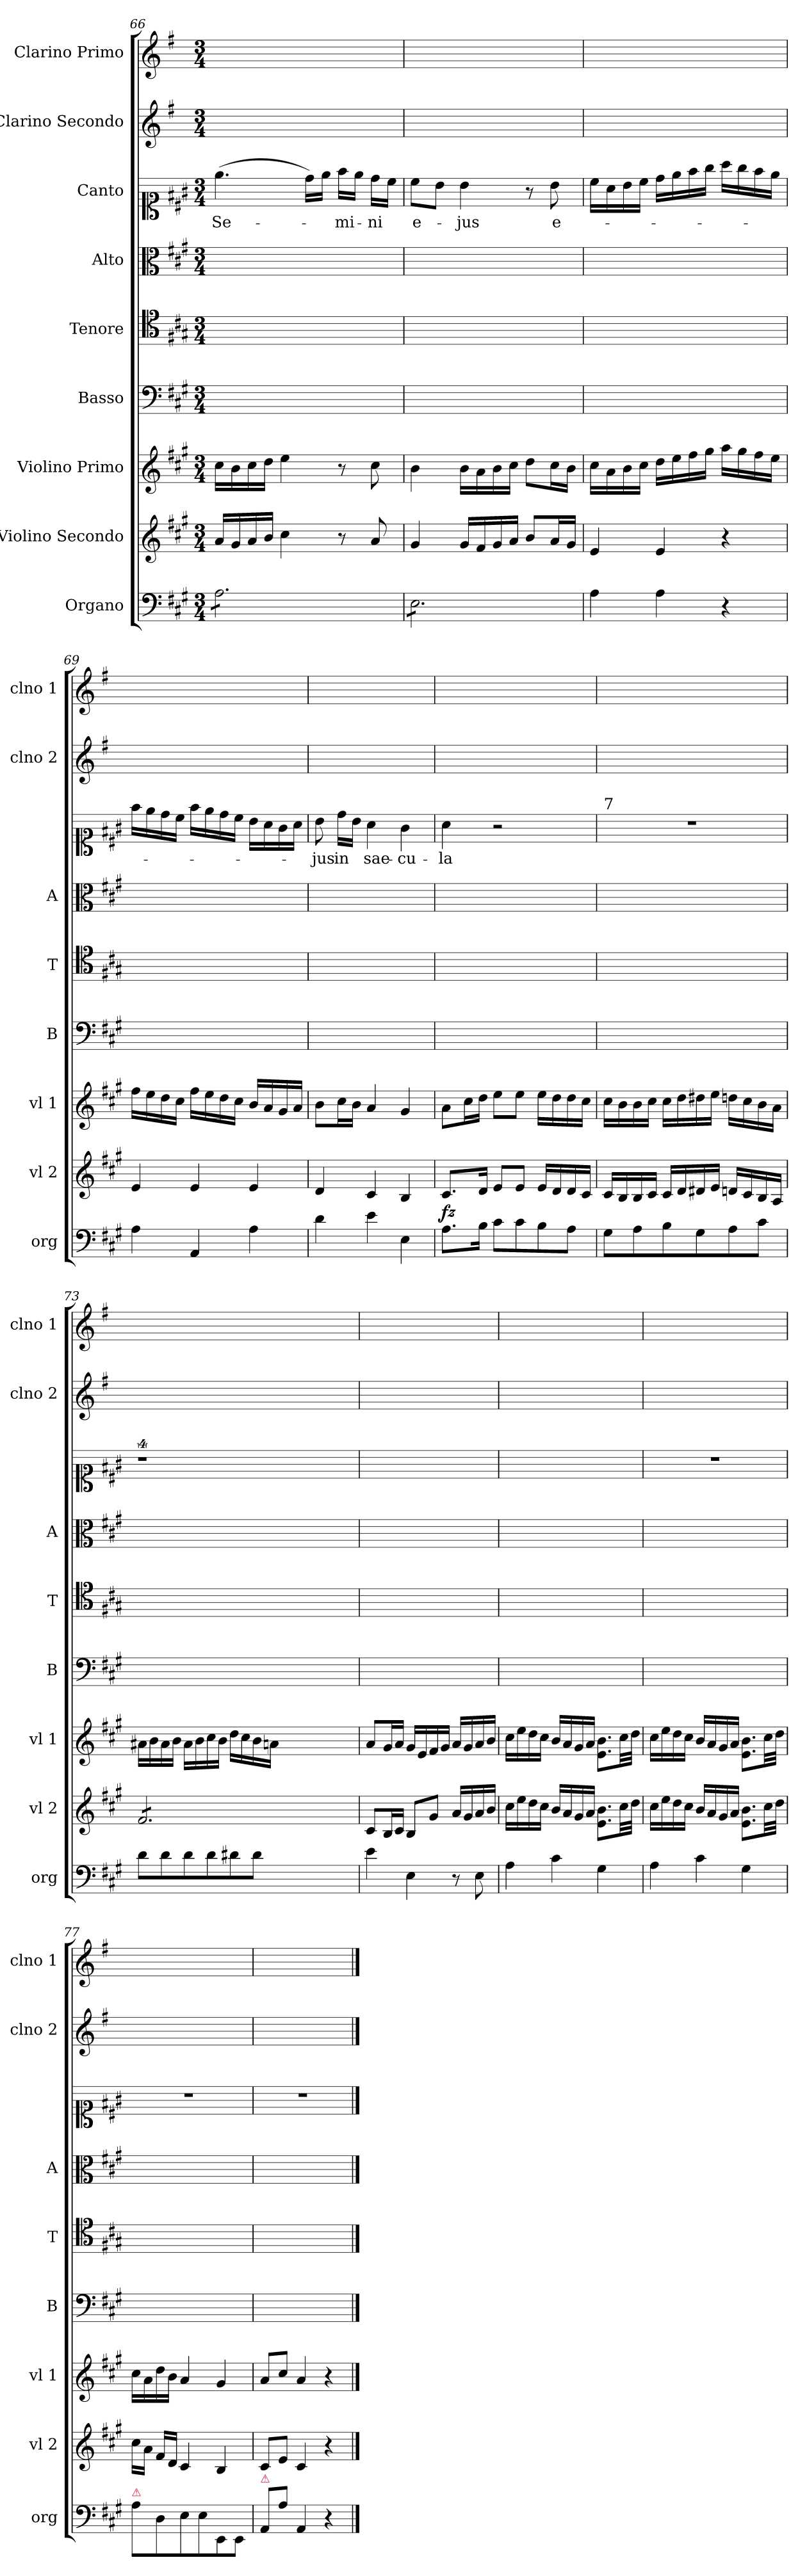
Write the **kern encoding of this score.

**kern	**dynam	**kern	**dynam	**kern	**dynam	**kern	**kern	**kern	**kern	**text	**kern	**kern
*part9	*part9	*part8	*part8	*part7	*part7	*part6	*part5	*part4	*part3	*part3	*part2	*part1
*staff9	*staff9	*staff8	*staff8	*staff7	*staff7	*staff6	*staff5	*staff4	*staff3	*staff3	*staff2	*staff1
*I"Organo	*	*I"Violino Secondo	*	*I"Violino Primo	*	*I"Basso	*I"Tenore	*I"Alto	*I"Canto	*	*I"Clarino Secondo	*I"Clarino Primo
*I'org	*	*I'vl 2	*	*I'vl 1	*	*I'B	*I'T	*I'A	*	*	*I'clno 2	*I'clno 1
*clefF4	*	*clefG2	*	*clefG2	*	*clefF4	*clefC4	*clefC3	*clefC1	*	*clefG2	*clefG2
*	*	*	*	*	*	*	*	*	*	*	*ITrd-1c-2	*ITrd-1c-2
*k[f#c#g#]	*	*k[f#c#g#]	*	*k[f#c#g#]	*	*k[f#c#g#]	*k[f#c#g#]	*k[f#c#g#]	*k[f#c#g#]	*	*k[f#c#g#]	*k[f#c#g#]
*A:	*	*A:	*	*A:	*	*A:	*A:	*A:	*A:	*	*A:	*A:
*M3/4	*	*M3/4	*	*M3/4	*	*M3/4	*M3/4	*M3/4	*M3/4	*	*M3/4	*M3/4
=66	=66	=66	=66	=66	=66	=66	=66	=66	=66	=66	=66	=66
*tremolo	*	*	*	*	*	*	*	*	*	*	*	*
8A\L	.	16a/LL	.	16cc#\LL	.	2.ryy	2.ryy	2.ryy	(4.ee\	Se-	2.ryy	2.ryy
.	.	16g#/	.	16b\	.	.	.	.	.	.	.	.
8A\	.	16a/	.	16cc#\	.	.	.	.	.	.	.	.
.	.	16b/JJ	.	16dd\JJ	.	.	.	.	.	.	.	.
8A\	.	4cc#\	.	4ee\	.	.	.	.	.	.	.	.
8A\	.	.	.	.	.	.	.	.	16dd\LL)	.	.	.
.	.	.	.	.	.	.	.	.	16ee\JJ	.	.	.
8A\	.	8r	.	8r	.	.	.	.	16ff#\LL	-mi-	.	.
.	.	.	.	.	.	.	.	.	16ee\JJ	.	.	.
8A\J	.	8a/	.	8cc#\	.	.	.	.	16dd\LL	-ni	.	.
.	.	.	.	.	.	.	.	.	16cc#\JJ	.	.	.
=67	=67	=67	=67	=67	=67	=67	=67	=67	=67	=67	=67	=67
8E\L	.	4g#/	.	4b\	.	2.ryy	2.ryy	2.ryy	8cc#\L	e-	2.ryy	2.ryy
8E\	.	.	.	.	.	.	.	.	8b\J	.	.	.
8E\	.	16g#/LL	.	16b\LL	.	.	.	.	4b\	-jus	.	.
.	.	16f#/	.	16a\	.	.	.	.	.	.	.	.
8E\	.	16g#/	.	16b\	.	.	.	.	.	.	.	.
.	.	16a/JJ	.	16cc#\JJ	.	.	.	.	.	.	.	.
8E\	.	8b/L	.	8dd\L	.	.	.	.	8r	.	.	.
8E\J	.	16a/L	.	16cc#\L	.	.	.	.	8b\	e-	.	.
*Xtremolo	*	*	*	*	*	*	*	*	*	*	*	*
.	.	16g#/JJ	.	16b\JJ	.	.	.	.	.	.	.	.
=68	=68	=68	=68	=68	=68	=68	=68	=68	=68	=68	=68	=68
4A\	.	4e/	.	16cc#\LL	.	2.ryy	2.ryy	2.ryy	16cc#\LL	.	2.ryy	2.ryy
.	.	.	.	16a\	.	.	.	.	16a\	.	.	.
.	.	.	.	16b\	.	.	.	.	16b\	.	.	.
.	.	.	.	16cc#\JJ	.	.	.	.	16cc#\JJ	.	.	.
4A\	.	4e/	.	16dd\LL	.	.	.	.	16dd\LL	.	.	.
.	.	.	.	16ee\	.	.	.	.	16ee\	.	.	.
.	.	.	.	16ff#\	.	.	.	.	16ff#\	.	.	.
.	.	.	.	16gg#\JJ	.	.	.	.	16gg#\JJ	.	.	.
4r	.	4r	.	16aa\LL	.	.	.	.	16aa\LL	.	.	.
.	.	.	.	16gg#\	.	.	.	.	16gg#\	.	.	.
.	.	.	.	16ff#\	.	.	.	.	16ff#\	.	.	.
.	.	.	.	16ee\JJ	.	.	.	.	16ee\JJ	.	.	.
=69	=69	=69	=69	=69	=69	=69	=69	=69	=69	=69	=69	=69
4A\	.	4e/	.	16ff#\LL	.	2.ryy	2.ryy	2.ryy	16ff#\LL	.	2.ryy	2.ryy
.	.	.	.	16ee\	.	.	.	.	16ee\	.	.	.
.	.	.	.	16dd\	.	.	.	.	16dd\	.	.	.
.	.	.	.	16cc#\JJ	.	.	.	.	16cc#\JJ	.	.	.
4AA/	.	4e/	.	16ff#\LL	.	.	.	.	16ff#\LL	.	.	.
.	.	.	.	16ee\	.	.	.	.	16ee\	.	.	.
.	.	.	.	16dd\	.	.	.	.	16dd\	.	.	.
.	.	.	.	16cc#\JJ	.	.	.	.	16cc#\JJ	.	.	.
4A\	.	4e/	.	16b/LL	.	.	.	.	16b\LL	.	.	.
.	.	.	.	16a/	.	.	.	.	16a\	.	.	.
.	.	.	.	16g#/	.	.	.	.	16g#\	.	.	.
.	.	.	.	16a/JJ	.	.	.	.	16a\JJ	.	.	.
=70	=70	=70	=70	=70	=70	=70	=70	=70	=70	=70	=70	=70
4d\	.	4d/	.	8b\L	.	2.ryy	2.ryy	2.ryy	8b\	-jus	2.ryy	2.ryy
.	.	.	.	16cc#\L	.	.	.	.	16dd\LL	in	.	.
.	.	.	.	16b\JJ	.	.	.	.	16b\JJ	.	.	.
4e\	.	4c#/	.	4a/	.	.	.	.	4a\	sae-	.	.
4E\	.	4B/	.	4g#/	.	.	.	.	4g#\	-cu-	.	.
=71	=71	=71	=71	=71	=71	=71	=71	=71	=71	=71	=71	=71
!	!LO:DY:a	!	!LO:DY:a:rj	!	!LO:DY:a	!	!	!	!	!	!	!
8.A\L	fz	8.c#/L	for&colon;	8a\L	for&colon;	2.ryy	2.ryy	2.ryy	4a\	-la	2.ryy	2.ryy
.	.	.	.	16cc#\L	.	.	.	.	.	.	.	.
16B\Jk	.	16d/Jk	.	16dd\JJ	.	.	.	.	.	.	.	.
8c#\L	.	8e/L	.	8ee\L	.	.	.	.	2r	.	.	.
8c#\	.	8e/J	.	8ee\J	.	.	.	.	.	.	.	.
8B\	.	16e/LL	.	16ee\LL	.	.	.	.	.	.	.	.
.	.	16d/	.	16dd\	.	.	.	.	.	.	.	.
8A\J	.	16d/	.	16dd\	.	.	.	.	.	.	.	.
.	.	16c#/JJ	.	16cc#\JJ	.	.	.	.	.	.	.	.
=72	=72	=72	=72	=72	=72	=72	=72	=72	=72	=72	=72	=72
!	!	!	!	!	!	!	!	!	!LO:TX:a:t=7	!	!	!
8G#\L	.	16c#/LL	.	16cc#\LL	.	2.ryy	2.ryy	2.ryy	2.r	.	2.ryy	2.ryy
.	.	16B/	.	16b\	.	.	.	.	.	.	.	.
8A\	.	16B/	.	16b\	.	.	.	.	.	.	.	.
.	.	16c#/JJ	.	16cc#\JJ	.	.	.	.	.	.	.	.
8B\	.	16c#/LL	.	16cc#\LL	.	.	.	.	.	.	.	.
.	.	16d/	.	16dd\	.	.	.	.	.	.	.	.
8G#\	.	16d#X/	.	16dd#X\	.	.	.	.	.	.	.	.
.	.	16e/JJ	.	16ee\JJ	.	.	.	.	.	.	.	.
8A\	.	16dn/LL	.	16ddn\LL	.	.	.	.	.	.	.	.
.	.	16c#/	.	16cc#\	.	.	.	.	.	.	.	.
8c#\J	.	16B/	.	16b\	.	.	.	.	.	.	.	.
.	.	16A/JJ	.	16a\JJ	.	.	.	.	.	.	.	.
=73	=73	=73	=73	=73	=73	=73	=73	=73	=73	=73	=73	=73
*	*	*tremolo	*	*	*	*	*	*	*	*	*	*
8d\L	.	8f#/L	.	16a#X\LL	.	2.ryy	2.ryy	2.ryy	4%9r	.	2.ryy	2.ryy
.	.	.	.	16b\	.	.	.	.	.	.	.	.
8d\	.	8f#/	.	16a#\	.	.	.	.	.	.	.	.
.	.	.	.	16b\JJ	.	.	.	.	.	.	.	.
8d\	.	8f#/	.	16a#\LL	.	.	.	.	.	.	.	.
.	.	.	.	16b\	.	.	.	.	.	.	.	.
8d\	.	8f#/	.	16cc#\	.	.	.	.	.	.	.	.
.	.	.	.	16b\JJ	.	.	.	.	.	.	.	.
8d#X\	.	8f#/	.	16dd\LL	.	.	.	.	.	.	.	.
.	.	.	.	16cc#\	.	.	.	.	.	.	.	.
8d#\J	.	8f#/J	.	16b\	.	.	.	.	.	.	.	.
*	*	*Xtremolo	*	*	*	*	*	*	*	*	*	*
.	.	.	.	16an\JJ	.	.	.	.	.	.	.	.
1.ryy	.	1.ryy	.	1.ryy	.	1.ryy	1.ryy	1.ryy	.	.	1.ryy	1.ryy
=74	=74	=74	=74	=74	=74	=74	=74	=74	=74	=74	=74	=74
4e\	.	8c#/L	.	8a/L	.	2.ryy	2.ryy	2.ryy	2.ryy	.	2.ryy	2.ryy
.	.	16B/L	.	16g#/L	.	.	.	.	.	.	.	.
.	.	16c#/JJ	.	16a/JJ	.	.	.	.	.	.	.	.
4E\	.	8B/L	.	16g#/LL	.	.	.	.	.	.	.	.
.	.	.	.	16e/	.	.	.	.	.	.	.	.
.	.	8g#/J	.	16f#/	.	.	.	.	.	.	.	.
.	.	.	.	16g#/JJ	.	.	.	.	.	.	.	.
8r	.	16a/LL	.	16a/LL	.	.	.	.	.	.	.	.
.	.	16g#/	.	16g#/	.	.	.	.	.	.	.	.
8E\	.	16a/	.	16a/	.	.	.	.	.	.	.	.
.	.	16b/JJ	.	16b/JJ	.	.	.	.	.	.	.	.
=75	=75	=75	=75	=75	=75	=75	=75	=75	=75	=75	=75	=75
4A\	.	16cc#\LL	.	16cc#\LL	.	2.ryy	2.ryy	2.ryy	2.ryy	.	2.ryy	2.ryy
.	.	16ee\	.	16ee\	.	.	.	.	.	.	.	.
.	.	16dd\	.	16dd\	.	.	.	.	.	.	.	.
.	.	16cc#\JJ	.	16cc#\JJ	.	.	.	.	.	.	.	.
4c#\	.	16b/LL	.	16b/LL	.	.	.	.	.	.	.	.
.	.	16a/	.	16a/	.	.	.	.	.	.	.	.
.	.	16g#/	.	16g#/	.	.	.	.	.	.	.	.
.	.	16a/JJ	.	16a/JJ	.	.	.	.	.	.	.	.
4G#\	.	8.e\ 8.b\L	.	8.e\ 8.b\L	.	.	.	.	.	.	.	.
.	.	32cc#\LL	.	32cc#\LL	.	.	.	.	.	.	.	.
.	.	32dd\JJJ	.	32dd\JJJ	.	.	.	.	.	.	.	.
=76	=76	=76	=76	=76	=76	=76	=76	=76	=76	=76	=76	=76
4A\	.	16cc#\LL	.	16cc#\LL	.	2.ryy	2.ryy	2.ryy	2.r	.	2.ryy	2.ryy
.	.	16ee\	.	16ee\	.	.	.	.	.	.	.	.
.	.	16dd\	.	16dd\	.	.	.	.	.	.	.	.
.	.	16cc#\JJ	.	16cc#\JJ	.	.	.	.	.	.	.	.
4c#\	.	16b/LL	.	16b/LL	.	.	.	.	.	.	.	.
.	.	16a/	.	16a/	.	.	.	.	.	.	.	.
.	.	16g#/	.	16g#/	.	.	.	.	.	.	.	.
.	.	16a/JJ	.	16a/JJ	.	.	.	.	.	.	.	.
4G#\	.	8.e\ 8.b\L	.	8.e\ 8.b\L	.	.	.	.	.	.	.	.
.	.	32cc#\LL	.	32cc#\LL	.	.	.	.	.	.	.	.
.	.	32dd\JJJ	.	32dd\JJJ	.	.	.	.	.	.	.	.
=77	=77	=77	=77	=77	=77	=77	=77	=77	=77	=77	=77	=77
!LO:TX:a:color=crimson:t=⚠	!	!	!	!	!	!	!	!	!	!	!	!
8A\L	.	16cc#\LL	.	16cc#\LL	.	2.ryy	2.ryy	2.ryy	2.r	.	2.ryy	2.ryy
.	.	16a\JJ	.	16a\	.	.	.	.	.	.	.	.
8D\	.	16f#/LL	.	16dd\	.	.	.	.	.	.	.	.
.	.	16d/JJ	.	16b\JJ	.	.	.	.	.	.	.	.
8E\	.	4c#/	.	4a/	.	.	.	.	.	.	.	.
8E\	.	.	.	.	.	.	.	.	.	.	.	.
8EE/	.	4B/	.	4g#/	.	.	.	.	.	.	.	.
8EE/J	.	.	.	.	.	.	.	.	.	.	.	.
=78	=78	=78	=78	=78	=78	=78	=78	=78	=78	=78	=78	=78
!LO:TX:a:color=crimson:t=⚠	!	!	!	!	!	!	!	!	!	!	!	!
8AA/L	.	8c#/L	.	8a/L	.	2.ryy	2.ryy	2.ryy	2.r	.	2.ryy	2.ryy
8A\J	.	8e/J	.	8cc#/J	.	.	.	.	.	.	.	.
4AA/	.	4c#/	.	4a/	.	.	.	.	.	.	.	.
4r	.	4r	.	4r	.	.	.	.	.	.	.	.
==	==	==	==	==	==	==	==	==	==	==	==	==
*-	*-	*-	*-	*-	*-	*-	*-	*-	*-	*-	*-	*-
